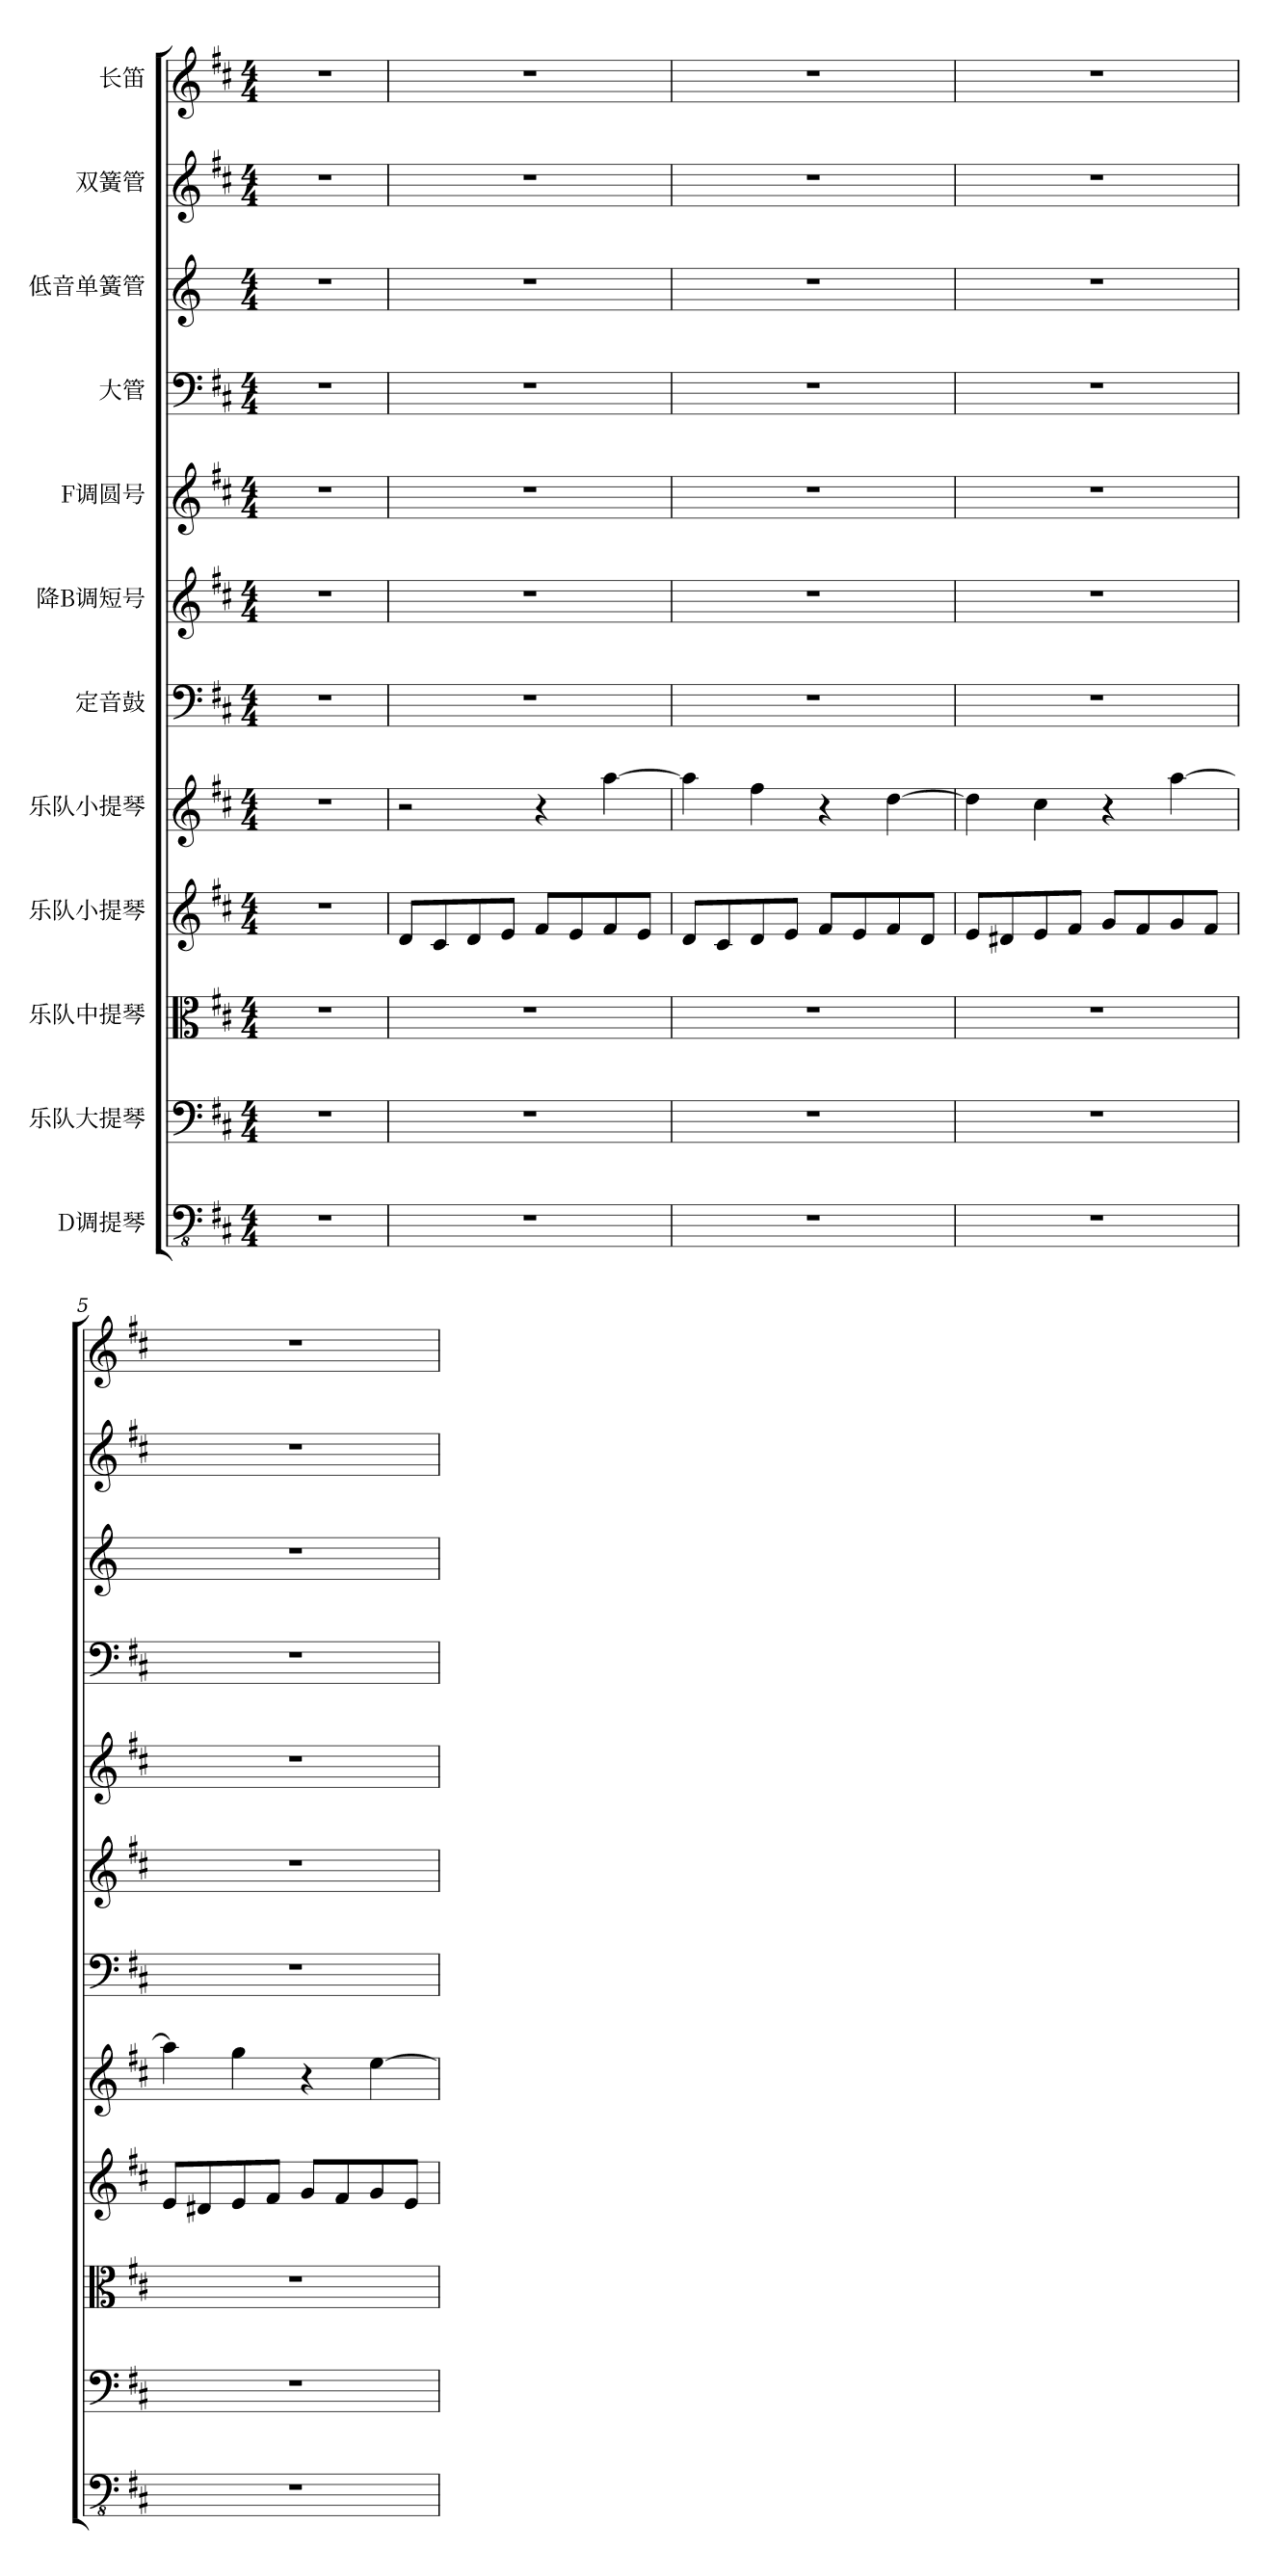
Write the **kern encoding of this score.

**kern	**kern	**kern	**kern	**kern	**kern	**kern	**kern	**kern	**kern	**kern	**kern
*part12	*part11	*part10	*part9	*part8	*part7	*part6	*part5	*part4	*part3	*part2	*part1
*staff12	*staff11	*staff10	*staff9	*staff8	*staff7	*staff6	*staff5	*staff4	*staff3	*staff2	*staff1
*I"D调提琴	*I"乐队大提琴	*I"乐队中提琴	*I"乐队小提琴	*I"乐队小提琴	*I"定音鼓	*I"降B调短号	*I"F调圆号	*I"大管	*I"低音单簧管	*I"双簧管	*I"长笛
*clefFv4	*clefF4	*clefC3	*clefG2	*clefG2	*clefF4	*clefG2	*clefG2	*clefF4	*clefG2	*clefG2	*clefG2
*ITrd7c12	*	*	*	*	*	*ITrd1c2	*ITrd4c7	*	*ITrd8c14	*	*
*k[f#c#]	*k[f#c#]	*k[f#c#]	*k[f#c#]	*k[f#c#]	*k[f#c#]	*k[]	*k[f#]	*k[f#c#]	*k[]	*k[f#c#]	*k[f#c#]
*M4/4	*M4/4	*M4/4	*M4/4	*M4/4	*M4/4	*M4/4	*M4/4	*M4/4	*M4/4	*M4/4	*M4/4
*MM272	*MM272	*MM272	*MM272	*MM272	*MM272	*MM272	*MM272	*MM272	*MM272	*MM272	*MM272
=1	=1	=1	=1	=1	=1	=1	=1	=1	=1	=1	=1
1r	1r	1r	1r	1r	1r	1r	1r	1r	1r	1r	1r
=2	=2	=2	=2	=2	=2	=2	=2	=2	=2	=2	=2
1r	1r	1r	8d/L	2r	1r	1r	1r	1r	1r	1r	1r
.	.	.	8c#/	.	.	.	.	.	.	.	.
.	.	.	8d/	.	.	.	.	.	.	.	.
.	.	.	8e/J	.	.	.	.	.	.	.	.
.	.	.	8f#/L	4r	.	.	.	.	.	.	.
.	.	.	8e/	.	.	.	.	.	.	.	.
.	.	.	8f#/	[4aa\	.	.	.	.	.	.	.
.	.	.	8e/J	.	.	.	.	.	.	.	.
=3	=3	=3	=3	=3	=3	=3	=3	=3	=3	=3	=3
1r	1r	1r	8d/L	4aa\]	1r	1r	1r	1r	1r	1r	1r
.	.	.	8c#/	.	.	.	.	.	.	.	.
.	.	.	8d/	4ff#\	.	.	.	.	.	.	.
.	.	.	8e/J	.	.	.	.	.	.	.	.
.	.	.	8f#/L	4r	.	.	.	.	.	.	.
.	.	.	8e/	.	.	.	.	.	.	.	.
.	.	.	8f#/	[4dd\	.	.	.	.	.	.	.
.	.	.	8d/J	.	.	.	.	.	.	.	.
=4	=4	=4	=4	=4	=4	=4	=4	=4	=4	=4	=4
1r	1r	1r	8e/L	4dd\]	1r	1r	1r	1r	1r	1r	1r
.	.	.	8d#X/	.	.	.	.	.	.	.	.
.	.	.	8e/	4cc#\	.	.	.	.	.	.	.
.	.	.	8f#/J	.	.	.	.	.	.	.	.
.	.	.	8g/L	4r	.	.	.	.	.	.	.
.	.	.	8f#/	.	.	.	.	.	.	.	.
.	.	.	8g/	[4aa\	.	.	.	.	.	.	.
.	.	.	8f#/J	.	.	.	.	.	.	.	.
=5	=5	=5	=5	=5	=5	=5	=5	=5	=5	=5	=5
1r	1r	1r	8e/L	4aa\]	1r	1r	1r	1r	1r	1r	1r
.	.	.	8d#X/	.	.	.	.	.	.	.	.
.	.	.	8e/	4gg\	.	.	.	.	.	.	.
.	.	.	8f#/J	.	.	.	.	.	.	.	.
.	.	.	8g/L	4r	.	.	.	.	.	.	.
.	.	.	8f#/	.	.	.	.	.	.	.	.
.	.	.	8g/	[4ee\	.	.	.	.	.	.	.
.	.	.	8e/J	.	.	.	.	.	.	.	.
=	=	=	=	=	=	=	=	=	=	=	=
*-	*-	*-	*-	*-	*-	*-	*-	*-	*-	*-	*-
